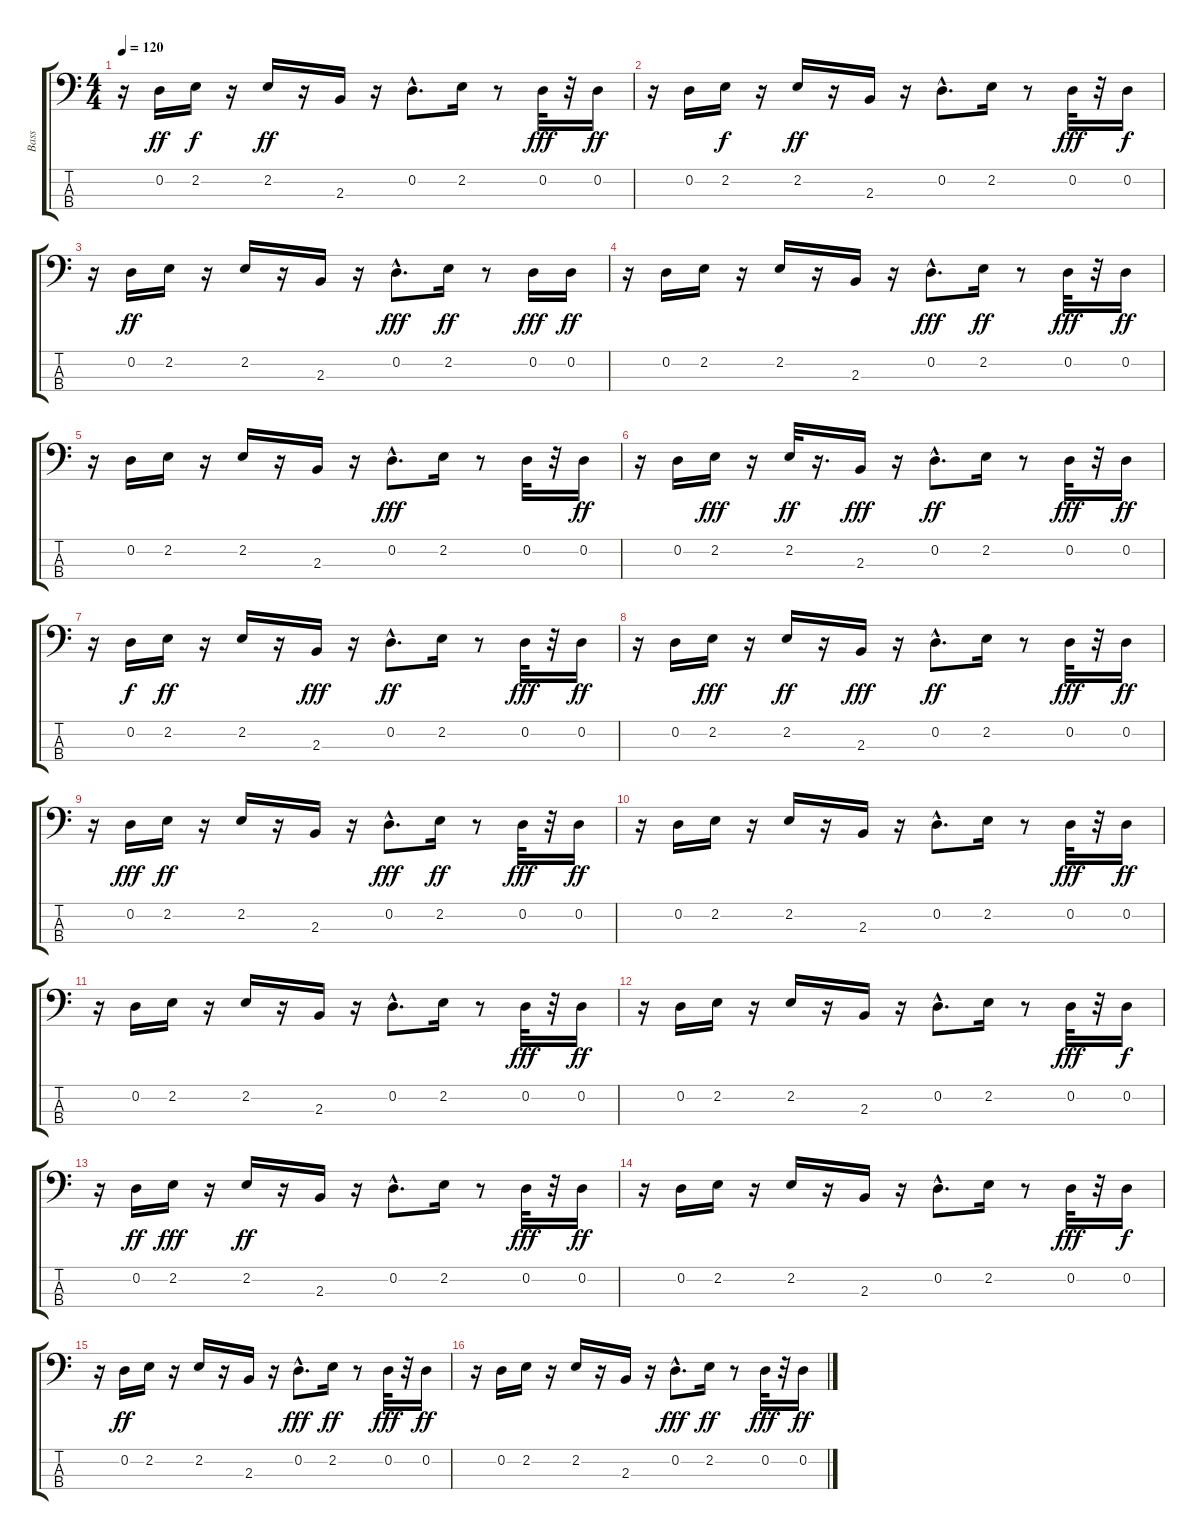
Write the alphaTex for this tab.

\track ("Bass" "Bass") {instrument synthbass2}
\staff {score tabs}
\tuning (G2 D2 A1 E1) {hide}
\ts (4 4)
\tempo 120
\clef f4
\ks c
r.16{dy f} 0.2.16{dy ff} 2.2.16{dy f} r.16 2.2.16{dy ff} r.16 2.3.16 r.16 0.2{hac}.8{d} 2.2.16 r.8 0.2.32{dy fff} r.32 0.2.16{dy ff} |
r.16 0.2.16 2.2.16{dy f} r.16 2.2.16{dy ff} r.16 2.3.16 r.16 0.2{hac}.8{d} 2.2.16 r.8 0.2.32{dy fff} r.32 0.2.16{dy f} |
r.16 0.2.16{dy ff} 2.2.16 r.16 2.2.16 r.16 2.3.16 r.16 0.2{hac}.8{d dy fff} 2.2.16{dy ff} r.8 0.2.16{dy fff} 0.2.16{dy ff} |
r.16 0.2.16 2.2.16 r.16 2.2.16 r.16 2.3.16 r.16 0.2{hac}.8{d dy fff} 2.2.16{dy ff} r.8 0.2.32{dy fff} r.32 0.2.16{dy ff} |
r.16 0.2.16 2.2.16 r.16 2.2.16 r.16 2.3.16 r.16 0.2{hac}.8{d dy fff} 2.2.16 r.8 0.2.32 r.32 0.2.16{dy ff} |
r.16 0.2.16 2.2.16{dy fff} r.16 2.2.32{dy ff} r.16{d} 2.3.16{dy fff} r.16 0.2{hac}.8{d dy ff} 2.2.16 r.8 0.2.32{dy fff} r.32 0.2.16{dy ff} |
r.16 0.2.16{dy f} 2.2.16{dy ff} r.16 2.2.16 r.16 2.3.16{dy fff} r.16 0.2{hac}.8{d dy ff} 2.2.16 r.8 0.2.32{dy fff} r.32 0.2.16{dy ff} |
r.16 0.2.16 2.2.16{dy fff} r.16 2.2.16{dy ff} r.16 2.3.16{dy fff} r.16 0.2{hac}.8{d dy ff} 2.2.16 r.8 0.2.32{dy fff} r.32 0.2.16{dy ff} |
r.16 0.2.16{dy fff} 2.2.16{dy ff} r.16 2.2.16 r.16 2.3.16 r.16 0.2{hac}.8{d dy fff} 2.2.16{dy ff} r.8 0.2.32{dy fff} r.32 0.2.16{dy ff} |
r.16 0.2.16 2.2.16 r.16 2.2.16 r.16 2.3.16 r.16 0.2{hac}.8{d} 2.2.16 r.8 0.2.32{dy fff} r.32 0.2.16{dy ff} |
r.16 0.2.16 2.2.16 r.16 2.2.16 r.16 2.3.16 r.16 0.2{hac}.8{d} 2.2.16 r.8 0.2.32{dy fff} r.32 0.2.16{dy ff} |
r.16 0.2.16 2.2.16 r.16 2.2.16 r.16 2.3.16 r.16 0.2{hac}.8{d} 2.2.16 r.8 0.2.32{dy fff} r.32 0.2.16{dy f} |
r.16 0.2.16{dy ff} 2.2.16{dy fff} r.16 2.2.16{dy ff} r.16 2.3.16 r.16 0.2{hac}.8{d} 2.2.16 r.8 0.2.32{dy fff} r.32 0.2.16{dy ff} |
r.16 0.2.16 2.2.16 r.16 2.2.16 r.16 2.3.16 r.16 0.2{hac}.8{d} 2.2.16 r.8 0.2.32{dy fff} r.32 0.2.16{dy f} |
r.16 0.2.16{dy ff} 2.2.16 r.16 2.2.16 r.16 2.3.16 r.16 0.2{hac}.8{d dy fff} 2.2.16{dy ff} r.8 0.2.32{dy fff} r.32 0.2.16{dy ff} |
r.16 0.2.16 2.2.16 r.16 2.2.16 r.16 2.3.16 r.16 0.2{hac}.8{d dy fff} 2.2.16{dy ff} r.8 0.2.32{dy fff} r.32 0.2.16{dy ff}
